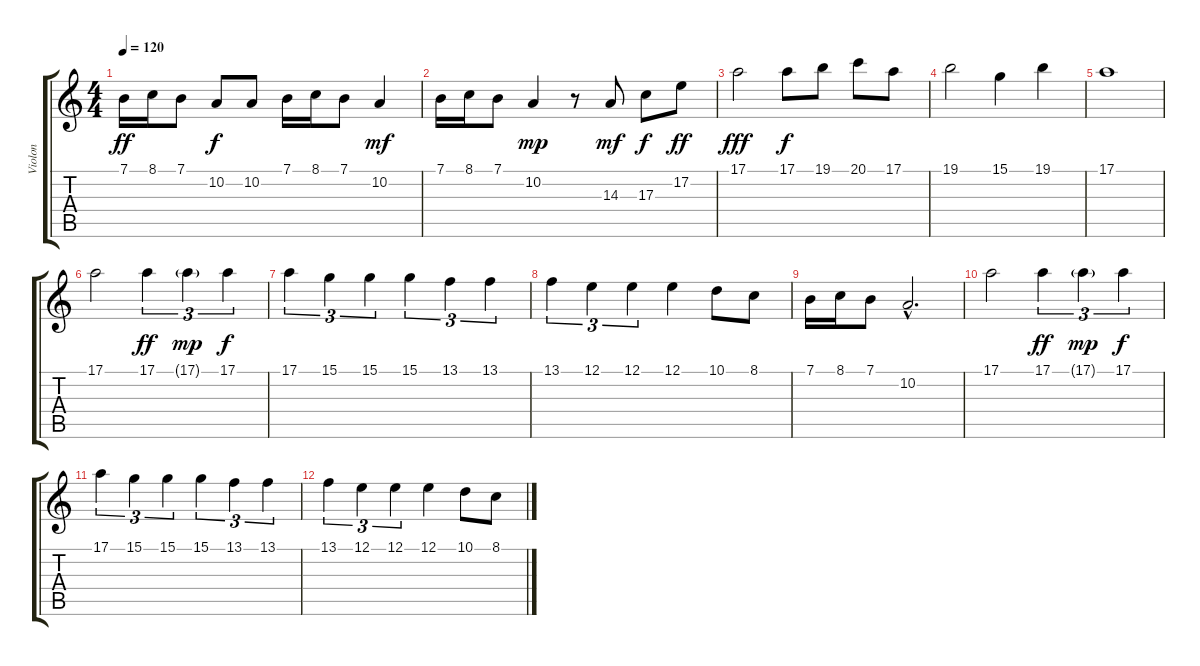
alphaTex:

\track ("Violon" "Violon") {instrument violin}
\staff {score tabs}
\tuning (E4 B3 G3 D3 A2 E2) {hide}
\ts (4 4)
\tempo 120
\clef g2
\ks c
7.1.16{dy ff} 8.1.16 7.1.8 10.2.8{dy f} 10.2.8 7.1.16 8.1.16 7.1.8 10.2.4{dy mf} |
7.1.16 8.1.16 7.1.8 10.2.4{dy mp} r.8 14.3.8{dy mf volume 16} 17.3.8{dy f} 17.2.8{dy ff} |
17.1.2{dy fff} 17.1.8{dy f volume 16} 19.1.8 20.1.8 17.1.8 |
19.1.2 15.1.4 19.1.4 |
17.1.1 |
17.1.2 17.1.4{tu (3 2) dy ff volume 16} 17.1{g}.4{tu (3 2) dy mp} 17.1.4{tu (3 2) dy f} |
17.1.4{tu (3 2)} 15.1.4{tu (3 2)} 15.1.4{tu (3 2)} 15.1.4{tu (3 2)} 13.1.4{tu (3 2)} 13.1.4{tu (3 2)} |
13.1.4{tu (3 2)} 12.1.4{tu (3 2)} 12.1.4{tu (3 2)} 12.1.4 10.1.8 8.1.8 |
7.1.16{volume 8} 8.1.16 7.1.8 10.2{hac}.2{d} |
17.1.2 17.1.4{tu (3 2) dy ff} 17.1{g}.4{tu (3 2) dy mp} 17.1.4{tu (3 2) dy f} |
17.1.4{tu (3 2) volume 0} 15.1.4{tu (3 2)} 15.1.4{tu (3 2)} 15.1.4{tu (3 2)} 13.1.4{tu (3 2)} 13.1.4{tu (3 2)} |
13.1.4{tu (3 2)} 12.1.4{tu (3 2)} 12.1.4{tu (3 2)} 12.1.4 10.1.8 8.1.8
